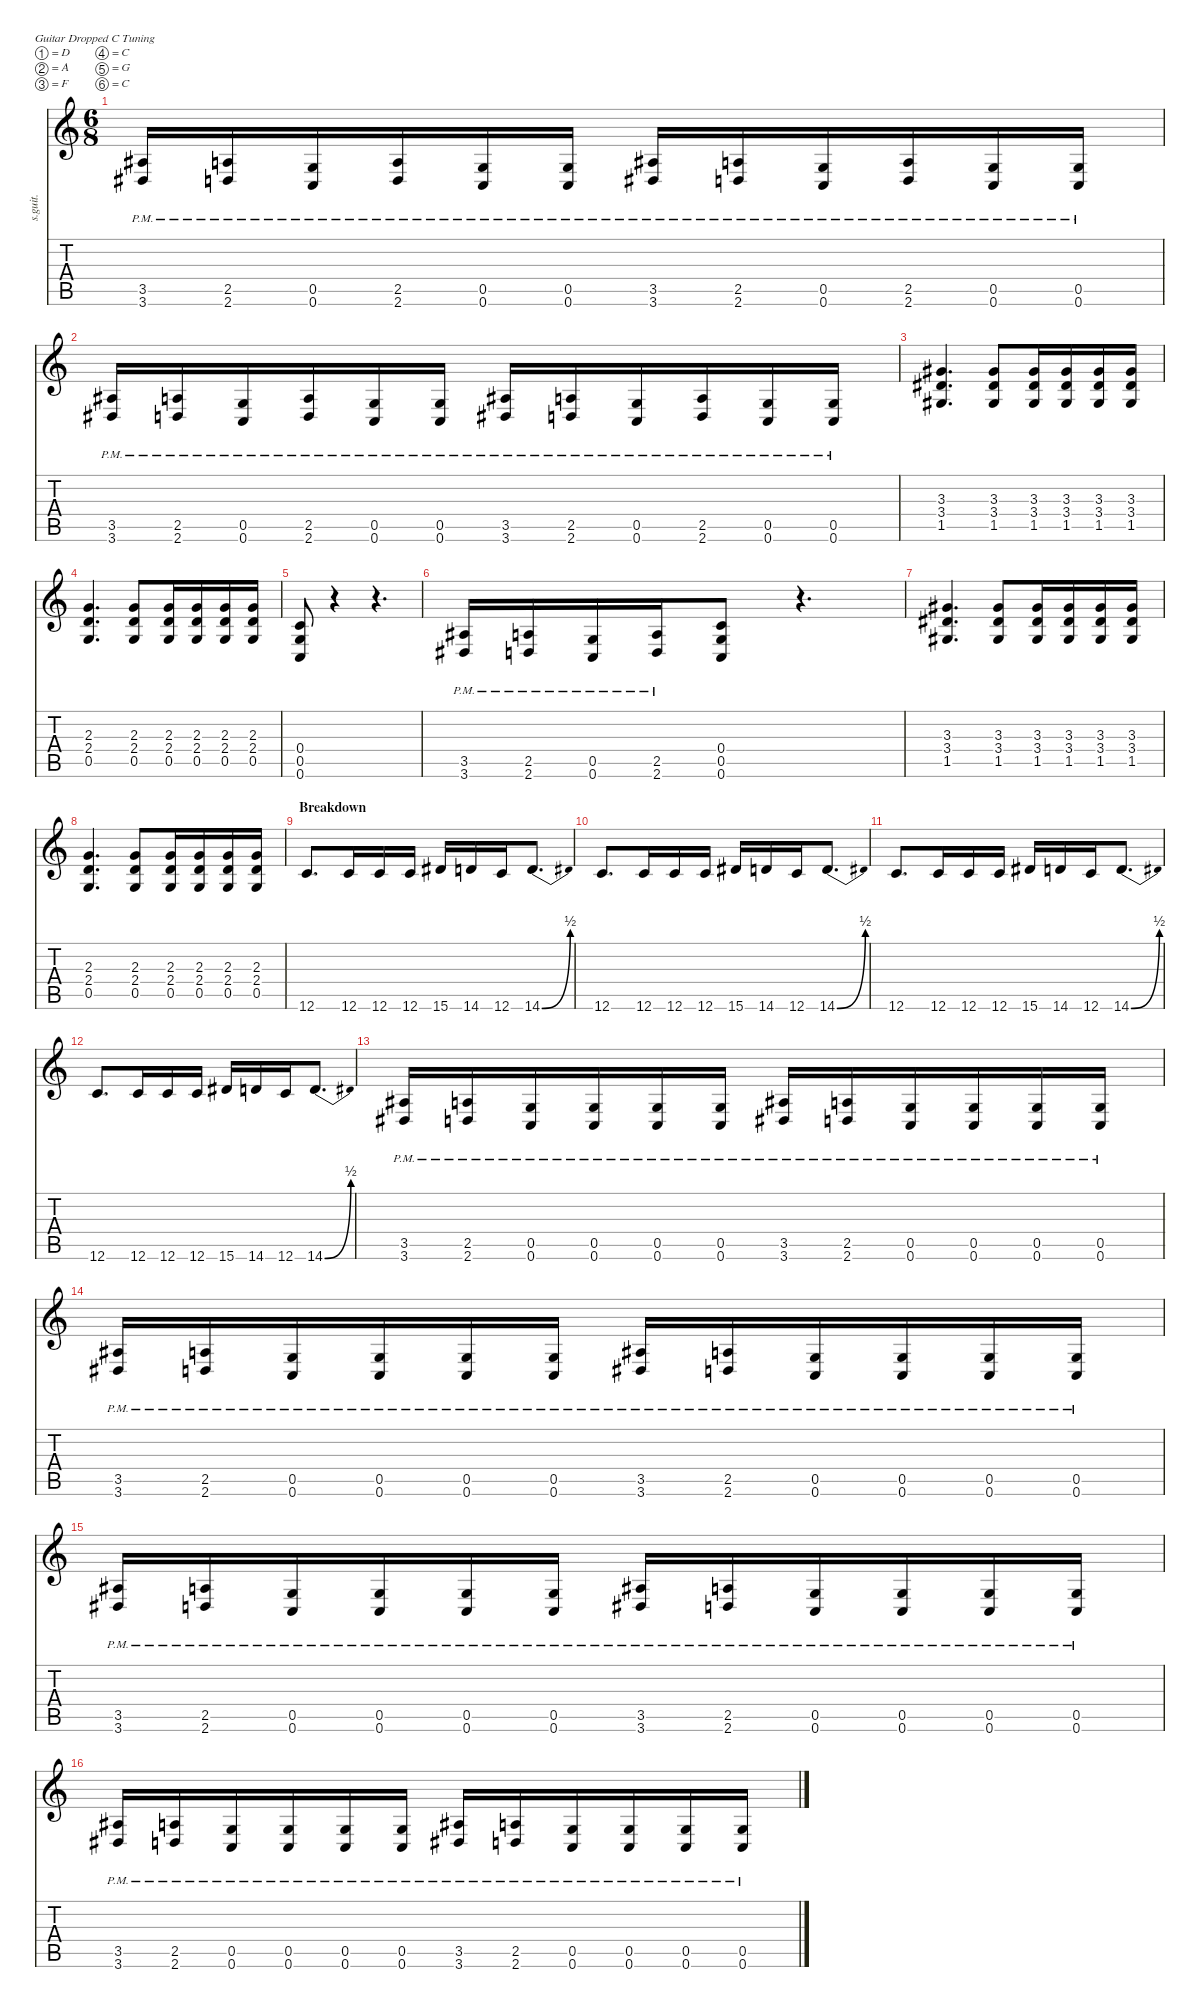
\defaultSystemsLayout 4
\hideDynamics
\bracketExtendMode nobrackets
\track ("Daron Malakian" "s.guit.") {instrument distortionguitar}
\staff {score tabs}
\tuning (D4 A3 F3 C3 G2 C2)
\ts (6 8)
\tempo (120 hide)
\clef g2
\ks c
(3.5{pm acc #} 3.6{pm acc #}).16{lyrics (0 "") lyrics (1 "") lyrics (2 "") lyrics (3 "") lyrics (4 "") dy f} (2.5{pm} 2.6{pm}).16{lyrics (0 "") lyrics (1 "") lyrics (2 "") lyrics (3 "") lyrics (4 "")} (0.5{pm} 0.6{pm}).16{lyrics (0 "") lyrics (1 "") lyrics (2 "") lyrics (3 "") lyrics (4 "")} (2.5{pm} 2.6{pm}).16{lyrics (0 "") lyrics (1 "") lyrics (2 "") lyrics (3 "") lyrics (4 "")} (0.5{pm} 0.6{pm}).16{lyrics (0 "") lyrics (1 "") lyrics (2 "") lyrics (3 "") lyrics (4 "")} (0.5{pm} 0.6{pm}).16{lyrics (0 "") lyrics (1 "") lyrics (2 "") lyrics (3 "") lyrics (4 "")} (3.5{pm acc #} 3.6{pm acc #}).16{lyrics (0 "") lyrics (1 "") lyrics (2 "") lyrics (3 "") lyrics (4 "")} (2.5{pm} 2.6{pm}).16{lyrics (0 "") lyrics (1 "") lyrics (2 "") lyrics (3 "") lyrics (4 "")} (0.5{pm} 0.6{pm}).16{lyrics (0 "") lyrics (1 "") lyrics (2 "") lyrics (3 "") lyrics (4 "")} (2.5{pm} 2.6{pm}).16{lyrics (0 "") lyrics (1 "") lyrics (2 "") lyrics (3 "") lyrics (4 "")} (0.5{pm} 0.6{pm}).16{lyrics (0 "") lyrics (1 "") lyrics (2 "") lyrics (3 "") lyrics (4 "")} (0.5{pm} 0.6{pm}).16{lyrics (0 "") lyrics (1 "") lyrics (2 "") lyrics (3 "") lyrics (4 "")} |
(3.5{pm acc #} 3.6{pm acc #}).16{lyrics (0 "") lyrics (1 "") lyrics (2 "") lyrics (3 "") lyrics (4 "")} (2.5{pm} 2.6{pm}).16{lyrics (0 "") lyrics (1 "") lyrics (2 "") lyrics (3 "") lyrics (4 "")} (0.5{pm} 0.6{pm}).16{lyrics (0 "") lyrics (1 "") lyrics (2 "") lyrics (3 "") lyrics (4 "")} (2.5{pm} 2.6{pm}).16{lyrics (0 "") lyrics (1 "") lyrics (2 "") lyrics (3 "") lyrics (4 "")} (0.5{pm} 0.6{pm}).16{lyrics (0 "") lyrics (1 "") lyrics (2 "") lyrics (3 "") lyrics (4 "")} (0.5{pm} 0.6{pm}).16{lyrics (0 "") lyrics (1 "") lyrics (2 "") lyrics (3 "") lyrics (4 "")} (3.5{pm acc #} 3.6{pm acc #}).16{lyrics (0 "") lyrics (1 "") lyrics (2 "") lyrics (3 "") lyrics (4 "")} (2.5{pm} 2.6{pm}).16{lyrics (0 "") lyrics (1 "") lyrics (2 "") lyrics (3 "") lyrics (4 "")} (0.5{pm} 0.6{pm}).16{lyrics (0 "") lyrics (1 "") lyrics (2 "") lyrics (3 "") lyrics (4 "")} (2.5{pm} 2.6{pm}).16{lyrics (0 "") lyrics (1 "") lyrics (2 "") lyrics (3 "") lyrics (4 "")} (0.5{pm} 0.6{pm}).16{lyrics (0 "") lyrics (1 "") lyrics (2 "") lyrics (3 "") lyrics (4 "")} (0.5{pm} 0.6{pm}).16{lyrics (0 "") lyrics (1 "") lyrics (2 "") lyrics (3 "") lyrics (4 "")} |
(3.3{acc #} 3.4{acc #} 1.5{acc #}).4{d lyrics (0 "") lyrics (1 "") lyrics (2 "") lyrics (3 "") lyrics (4 "")} (3.3{acc #} 3.4{acc #} 1.5{acc #}).8{lyrics (0 "") lyrics (1 "") lyrics (2 "") lyrics (3 "") lyrics (4 "")} (3.3{acc #} 3.4{acc #} 1.5{acc #}).16{lyrics (0 "") lyrics (1 "") lyrics (2 "") lyrics (3 "") lyrics (4 "")} (3.3{acc #} 3.4{acc #} 1.5{acc #}).16{lyrics (0 "") lyrics (1 "") lyrics (2 "") lyrics (3 "") lyrics (4 "")} (3.3{acc #} 3.4{acc #} 1.5{acc #}).16{lyrics (0 "") lyrics (1 "") lyrics (2 "") lyrics (3 "") lyrics (4 "")} (3.3{acc #} 3.4{acc #} 1.5{acc #}).16{lyrics (0 "") lyrics (1 "") lyrics (2 "") lyrics (3 "") lyrics (4 "")} |
(2.3 2.4 0.5).4{d lyrics (0 "") lyrics (1 "") lyrics (2 "") lyrics (3 "") lyrics (4 "")} (2.3 2.4 0.5).8{lyrics (0 "") lyrics (1 "") lyrics (2 "") lyrics (3 "") lyrics (4 "")} (2.3 2.4 0.5).16{lyrics (0 "") lyrics (1 "") lyrics (2 "") lyrics (3 "") lyrics (4 "")} (2.3 2.4 0.5).16{lyrics (0 "") lyrics (1 "") lyrics (2 "") lyrics (3 "") lyrics (4 "")} (2.3 2.4 0.5).16{lyrics (0 "") lyrics (1 "") lyrics (2 "") lyrics (3 "") lyrics (4 "")} (2.3 2.4 0.5).16{lyrics (0 "") lyrics (1 "") lyrics (2 "") lyrics (3 "") lyrics (4 "")} |
(0.4 0.5 0.6).8{lyrics (0 "") lyrics (1 "") lyrics (2 "") lyrics (3 "") lyrics (4 "")} r.4 r.4{d} |
(3.5{pm acc #} 3.6{pm acc #}).16{lyrics (0 "") lyrics (1 "") lyrics (2 "") lyrics (3 "") lyrics (4 "")} (2.5{pm} 2.6{pm}).16{lyrics (0 "") lyrics (1 "") lyrics (2 "") lyrics (3 "") lyrics (4 "")} (0.5{pm} 0.6{pm}).16{lyrics (0 "") lyrics (1 "") lyrics (2 "") lyrics (3 "") lyrics (4 "")} (2.5{pm} 2.6{pm}).16{lyrics (0 "") lyrics (1 "") lyrics (2 "") lyrics (3 "") lyrics (4 "")} (0.4 0.5 0.6).8{lyrics (0 "") lyrics (1 "") lyrics (2 "") lyrics (3 "") lyrics (4 "")} r.4{d} |
(3.3{acc #} 3.4{acc #} 1.5{acc #}).4{d lyrics (0 "") lyrics (1 "") lyrics (2 "") lyrics (3 "") lyrics (4 "")} (3.3{acc #} 3.4{acc #} 1.5{acc #}).8{lyrics (0 "") lyrics (1 "") lyrics (2 "") lyrics (3 "") lyrics (4 "")} (3.3{acc #} 3.4{acc #} 1.5{acc #}).16{lyrics (0 "") lyrics (1 "") lyrics (2 "") lyrics (3 "") lyrics (4 "")} (3.3{acc #} 3.4{acc #} 1.5{acc #}).16{lyrics (0 "") lyrics (1 "") lyrics (2 "") lyrics (3 "") lyrics (4 "")} (3.3{acc #} 3.4{acc #} 1.5{acc #}).16{lyrics (0 "") lyrics (1 "") lyrics (2 "") lyrics (3 "") lyrics (4 "")} (3.3{acc #} 3.4{acc #} 1.5{acc #}).16{lyrics (0 "") lyrics (1 "") lyrics (2 "") lyrics (3 "") lyrics (4 "")} |
(2.3 2.4 0.5).4{d lyrics (0 "") lyrics (1 "") lyrics (2 "") lyrics (3 "") lyrics (4 "")} (2.3 2.4 0.5).8{lyrics (0 "") lyrics (1 "") lyrics (2 "") lyrics (3 "") lyrics (4 "")} (2.3 2.4 0.5).16{lyrics (0 "") lyrics (1 "") lyrics (2 "") lyrics (3 "") lyrics (4 "")} (2.3 2.4 0.5).16{lyrics (0 "") lyrics (1 "") lyrics (2 "") lyrics (3 "") lyrics (4 "")} (2.3 2.4 0.5).16{lyrics (0 "") lyrics (1 "") lyrics (2 "") lyrics (3 "") lyrics (4 "")} (2.3 2.4 0.5).16{lyrics (0 "") lyrics (1 "") lyrics (2 "") lyrics (3 "") lyrics (4 "")} |
\section ("" "Breakdown")
\tempo (127 hide)
12.6.8{d lyrics (0 "") lyrics (1 "") lyrics (2 "") lyrics (3 "") lyrics (4 "")} 12.6.16{lyrics (0 "") lyrics (1 "") lyrics (2 "") lyrics (3 "") lyrics (4 "")} 12.6.16{lyrics (0 "") lyrics (1 "") lyrics (2 "") lyrics (3 "") lyrics (4 "")} 12.6.16{lyrics (0 "") lyrics (1 "") lyrics (2 "") lyrics (3 "") lyrics (4 "")} 15.6{acc #}.16{lyrics (0 "") lyrics (1 "") lyrics (2 "") lyrics (3 "") lyrics (4 "")} 14.6.16{lyrics (0 "") lyrics (1 "") lyrics (2 "") lyrics (3 "") lyrics (4 "")} 12.6.16{lyrics (0 "") lyrics (1 "") lyrics (2 "") lyrics (3 "") lyrics (4 "")} 14.6{be (bend 0 0 15 2)}.8{d lyrics (0 "") lyrics (1 "") lyrics (2 "") lyrics (3 "") lyrics (4 "")} |
12.6.8{d lyrics (0 "") lyrics (1 "") lyrics (2 "") lyrics (3 "") lyrics (4 "")} 12.6.16{lyrics (0 "") lyrics (1 "") lyrics (2 "") lyrics (3 "") lyrics (4 "")} 12.6.16{lyrics (0 "") lyrics (1 "") lyrics (2 "") lyrics (3 "") lyrics (4 "")} 12.6.16{lyrics (0 "") lyrics (1 "") lyrics (2 "") lyrics (3 "") lyrics (4 "")} 15.6{acc #}.16{lyrics (0 "") lyrics (1 "") lyrics (2 "") lyrics (3 "") lyrics (4 "")} 14.6.16{lyrics (0 "") lyrics (1 "") lyrics (2 "") lyrics (3 "") lyrics (4 "")} 12.6.16{lyrics (0 "") lyrics (1 "") lyrics (2 "") lyrics (3 "") lyrics (4 "")} 14.6{be (bend 0 0 15 2)}.8{d lyrics (0 "") lyrics (1 "") lyrics (2 "") lyrics (3 "") lyrics (4 "")} |
12.6.8{d lyrics (0 "") lyrics (1 "") lyrics (2 "") lyrics (3 "") lyrics (4 "")} 12.6.16{lyrics (0 "") lyrics (1 "") lyrics (2 "") lyrics (3 "") lyrics (4 "")} 12.6.16{lyrics (0 "") lyrics (1 "") lyrics (2 "") lyrics (3 "") lyrics (4 "")} 12.6.16{lyrics (0 "") lyrics (1 "") lyrics (2 "") lyrics (3 "") lyrics (4 "")} 15.6{acc #}.16{lyrics (0 "") lyrics (1 "") lyrics (2 "") lyrics (3 "") lyrics (4 "")} 14.6.16{lyrics (0 "") lyrics (1 "") lyrics (2 "") lyrics (3 "") lyrics (4 "")} 12.6.16{lyrics (0 "") lyrics (1 "") lyrics (2 "") lyrics (3 "") lyrics (4 "")} 14.6{be (bend 0 0 15 2)}.8{d lyrics (0 "") lyrics (1 "") lyrics (2 "") lyrics (3 "") lyrics (4 "")} |
12.6.8{d lyrics (0 "") lyrics (1 "") lyrics (2 "") lyrics (3 "") lyrics (4 "")} 12.6.16{lyrics (0 "") lyrics (1 "") lyrics (2 "") lyrics (3 "") lyrics (4 "")} 12.6.16{lyrics (0 "") lyrics (1 "") lyrics (2 "") lyrics (3 "") lyrics (4 "")} 12.6.16{lyrics (0 "") lyrics (1 "") lyrics (2 "") lyrics (3 "") lyrics (4 "")} 15.6{acc #}.16{lyrics (0 "") lyrics (1 "") lyrics (2 "") lyrics (3 "") lyrics (4 "")} 14.6.16{lyrics (0 "") lyrics (1 "") lyrics (2 "") lyrics (3 "") lyrics (4 "")} 12.6.16{lyrics (0 "") lyrics (1 "") lyrics (2 "") lyrics (3 "") lyrics (4 "")} 14.6{be (bend 0 0 15 2)}.8{d lyrics (0 "") lyrics (1 "") lyrics (2 "") lyrics (3 "") lyrics (4 "")} |
\tempo (123 hide)
(3.5{pm acc #} 3.6{pm acc #}).16{lyrics (0 "") lyrics (1 "") lyrics (2 "") lyrics (3 "") lyrics (4 "")} (2.5{pm} 2.6{pm}).16{lyrics (0 "") lyrics (1 "") lyrics (2 "") lyrics (3 "") lyrics (4 "")} (0.5{pm} 0.6{pm}).16{lyrics (0 "") lyrics (1 "") lyrics (2 "") lyrics (3 "") lyrics (4 "")} (0.5{pm} 0.6{pm}).16{lyrics (0 "") lyrics (1 "") lyrics (2 "") lyrics (3 "") lyrics (4 "")} (0.5{pm} 0.6{pm}).16{lyrics (0 "") lyrics (1 "") lyrics (2 "") lyrics (3 "") lyrics (4 "")} (0.5{pm} 0.6{pm}).16{lyrics (0 "") lyrics (1 "") lyrics (2 "") lyrics (3 "") lyrics (4 "")} (3.5{pm acc #} 3.6{pm acc #}).16{lyrics (0 "") lyrics (1 "") lyrics (2 "") lyrics (3 "") lyrics (4 "")} (2.5{pm} 2.6{pm}).16{lyrics (0 "") lyrics (1 "") lyrics (2 "") lyrics (3 "") lyrics (4 "")} (0.5{pm} 0.6{pm}).16{lyrics (0 "") lyrics (1 "") lyrics (2 "") lyrics (3 "") lyrics (4 "")} (0.5{pm} 0.6{pm}).16{lyrics (0 "") lyrics (1 "") lyrics (2 "") lyrics (3 "") lyrics (4 "")} (0.5{pm} 0.6{pm}).16{lyrics (0 "") lyrics (1 "") lyrics (2 "") lyrics (3 "") lyrics (4 "")} (0.5{pm} 0.6{pm}).16{lyrics (0 "") lyrics (1 "") lyrics (2 "") lyrics (3 "") lyrics (4 "")} |
(3.5{pm acc #} 3.6{pm acc #}).16{lyrics (0 "") lyrics (1 "") lyrics (2 "") lyrics (3 "") lyrics (4 "")} (2.5{pm} 2.6{pm}).16{lyrics (0 "") lyrics (1 "") lyrics (2 "") lyrics (3 "") lyrics (4 "")} (0.5{pm} 0.6{pm}).16{lyrics (0 "") lyrics (1 "") lyrics (2 "") lyrics (3 "") lyrics (4 "")} (0.5{pm} 0.6{pm}).16{lyrics (0 "") lyrics (1 "") lyrics (2 "") lyrics (3 "") lyrics (4 "")} (0.5{pm} 0.6{pm}).16{lyrics (0 "") lyrics (1 "") lyrics (2 "") lyrics (3 "") lyrics (4 "")} (0.5{pm} 0.6{pm}).16{lyrics (0 "") lyrics (1 "") lyrics (2 "") lyrics (3 "") lyrics (4 "")} (3.5{pm acc #} 3.6{pm acc #}).16{lyrics (0 "") lyrics (1 "") lyrics (2 "") lyrics (3 "") lyrics (4 "")} (2.5{pm} 2.6{pm}).16{lyrics (0 "") lyrics (1 "") lyrics (2 "") lyrics (3 "") lyrics (4 "")} (0.5{pm} 0.6{pm}).16{lyrics (0 "") lyrics (1 "") lyrics (2 "") lyrics (3 "") lyrics (4 "")} (0.5{pm} 0.6{pm}).16{lyrics (0 "") lyrics (1 "") lyrics (2 "") lyrics (3 "") lyrics (4 "")} (0.5{pm} 0.6{pm}).16{lyrics (0 "") lyrics (1 "") lyrics (2 "") lyrics (3 "") lyrics (4 "")} (0.5{pm} 0.6{pm}).16{lyrics (0 "") lyrics (1 "") lyrics (2 "") lyrics (3 "") lyrics (4 "")} |
(3.5{pm acc #} 3.6{pm acc #}).16{lyrics (0 "") lyrics (1 "") lyrics (2 "") lyrics (3 "") lyrics (4 "")} (2.5{pm} 2.6{pm}).16{lyrics (0 "") lyrics (1 "") lyrics (2 "") lyrics (3 "") lyrics (4 "")} (0.5{pm} 0.6{pm}).16{lyrics (0 "") lyrics (1 "") lyrics (2 "") lyrics (3 "") lyrics (4 "")} (0.5{pm} 0.6{pm}).16{lyrics (0 "") lyrics (1 "") lyrics (2 "") lyrics (3 "") lyrics (4 "")} (0.5{pm} 0.6{pm}).16{lyrics (0 "") lyrics (1 "") lyrics (2 "") lyrics (3 "") lyrics (4 "")} (0.5{pm} 0.6{pm}).16{lyrics (0 "") lyrics (1 "") lyrics (2 "") lyrics (3 "") lyrics (4 "")} (3.5{pm acc #} 3.6{pm acc #}).16{lyrics (0 "") lyrics (1 "") lyrics (2 "") lyrics (3 "") lyrics (4 "")} (2.5{pm} 2.6{pm}).16{lyrics (0 "") lyrics (1 "") lyrics (2 "") lyrics (3 "") lyrics (4 "")} (0.5{pm} 0.6{pm}).16{lyrics (0 "") lyrics (1 "") lyrics (2 "") lyrics (3 "") lyrics (4 "")} (0.5{pm} 0.6{pm}).16{lyrics (0 "") lyrics (1 "") lyrics (2 "") lyrics (3 "") lyrics (4 "")} (0.5{pm} 0.6{pm}).16{lyrics (0 "") lyrics (1 "") lyrics (2 "") lyrics (3 "") lyrics (4 "")} (0.5{pm} 0.6{pm}).16{lyrics (0 "") lyrics (1 "") lyrics (2 "") lyrics (3 "") lyrics (4 "")} |
(3.5{pm acc #} 3.6{pm acc #}).16{lyrics (0 "") lyrics (1 "") lyrics (2 "") lyrics (3 "") lyrics (4 "")} (2.5{pm} 2.6{pm}).16{lyrics (0 "") lyrics (1 "") lyrics (2 "") lyrics (3 "") lyrics (4 "")} (0.5{pm} 0.6{pm}).16{lyrics (0 "") lyrics (1 "") lyrics (2 "") lyrics (3 "") lyrics (4 "")} (0.5{pm} 0.6{pm}).16{lyrics (0 "") lyrics (1 "") lyrics (2 "") lyrics (3 "") lyrics (4 "")} (0.5{pm} 0.6{pm}).16{lyrics (0 "") lyrics (1 "") lyrics (2 "") lyrics (3 "") lyrics (4 "")} (0.5{pm} 0.6{pm}).16{lyrics (0 "") lyrics (1 "") lyrics (2 "") lyrics (3 "") lyrics (4 "")} (3.5{pm acc #} 3.6{pm acc #}).16{lyrics (0 "") lyrics (1 "") lyrics (2 "") lyrics (3 "") lyrics (4 "")} (2.5{pm} 2.6{pm}).16{lyrics (0 "") lyrics (1 "") lyrics (2 "") lyrics (3 "") lyrics (4 "")} (0.5{pm} 0.6{pm}).16{lyrics (0 "") lyrics (1 "") lyrics (2 "") lyrics (3 "") lyrics (4 "")} (0.5{pm} 0.6{pm}).16{lyrics (0 "") lyrics (1 "") lyrics (2 "") lyrics (3 "") lyrics (4 "")} (0.5{pm} 0.6{pm}).16{lyrics (0 "") lyrics (1 "") lyrics (2 "") lyrics (3 "") lyrics (4 "")} (0.5{pm} 0.6{pm}).16{lyrics (0 "") lyrics (1 "") lyrics (2 "") lyrics (3 "") lyrics (4 "")}
